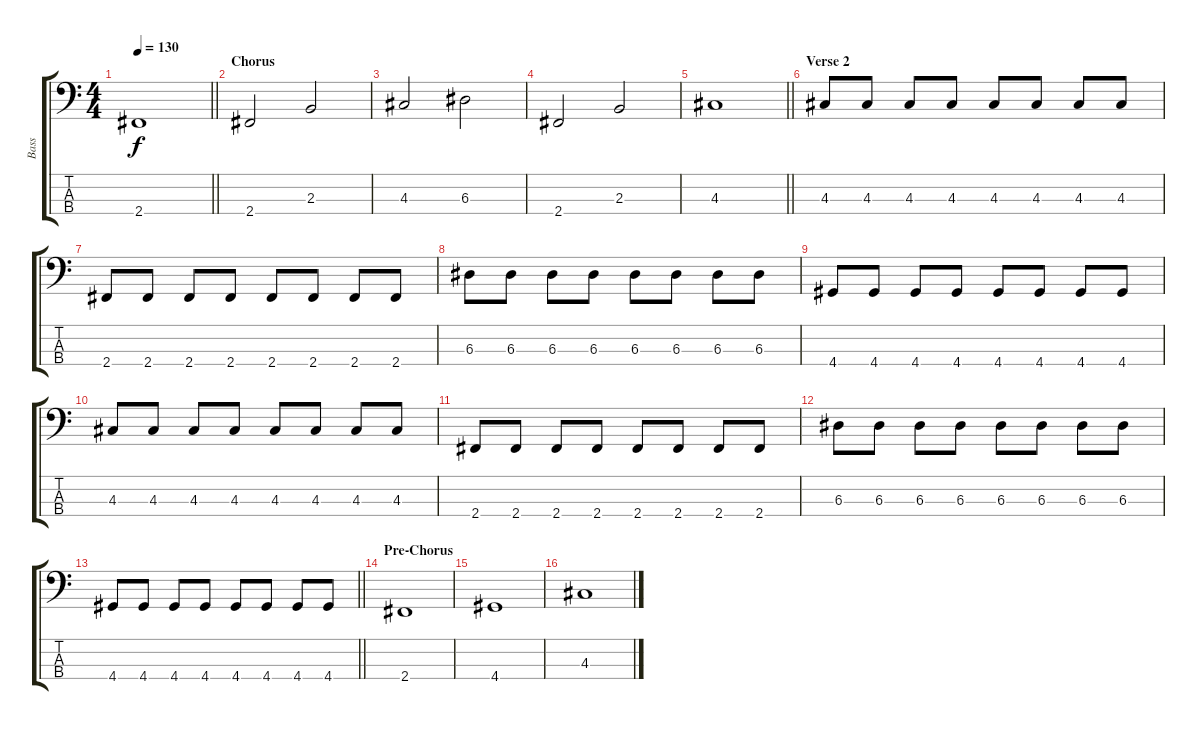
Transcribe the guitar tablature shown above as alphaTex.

\track ("Bass" "Bass") {instrument electricbassfinger}
\staff {score tabs}
\tuning (G2 D2 A1 E1) {hide}
\ts (4 4)
\tempo 130
\clef f4
\barLineRight lightlight
\ks c
2.4.1{dy f} |
\section ("" "Chorus")
2.4.2 2.3.2 |
4.3.2 6.3.2 |
2.4.2 2.3.2 |
\barLineRight lightlight
4.3.1 |
\section ("" "Verse 2")
4.3.8 4.3.8 4.3.8 4.3.8 4.3.8 4.3.8 4.3.8 4.3.8 |
2.4.8 2.4.8 2.4.8 2.4.8 2.4.8 2.4.8 2.4.8 2.4.8 |
6.3.8 6.3.8 6.3.8 6.3.8 6.3.8 6.3.8 6.3.8 6.3.8 |
4.4.8 4.4.8 4.4.8 4.4.8 4.4.8 4.4.8 4.4.8 4.4.8 |
4.3.8 4.3.8 4.3.8 4.3.8 4.3.8 4.3.8 4.3.8 4.3.8 |
2.4.8 2.4.8 2.4.8 2.4.8 2.4.8 2.4.8 2.4.8 2.4.8 |
6.3.8 6.3.8 6.3.8 6.3.8 6.3.8 6.3.8 6.3.8 6.3.8 |
\barLineRight lightlight
4.4.8 4.4.8 4.4.8 4.4.8 4.4.8 4.4.8 4.4.8 4.4.8 |
\section ("" "Pre-Chorus")
2.4.1 |
4.4.1 |
4.3.1
